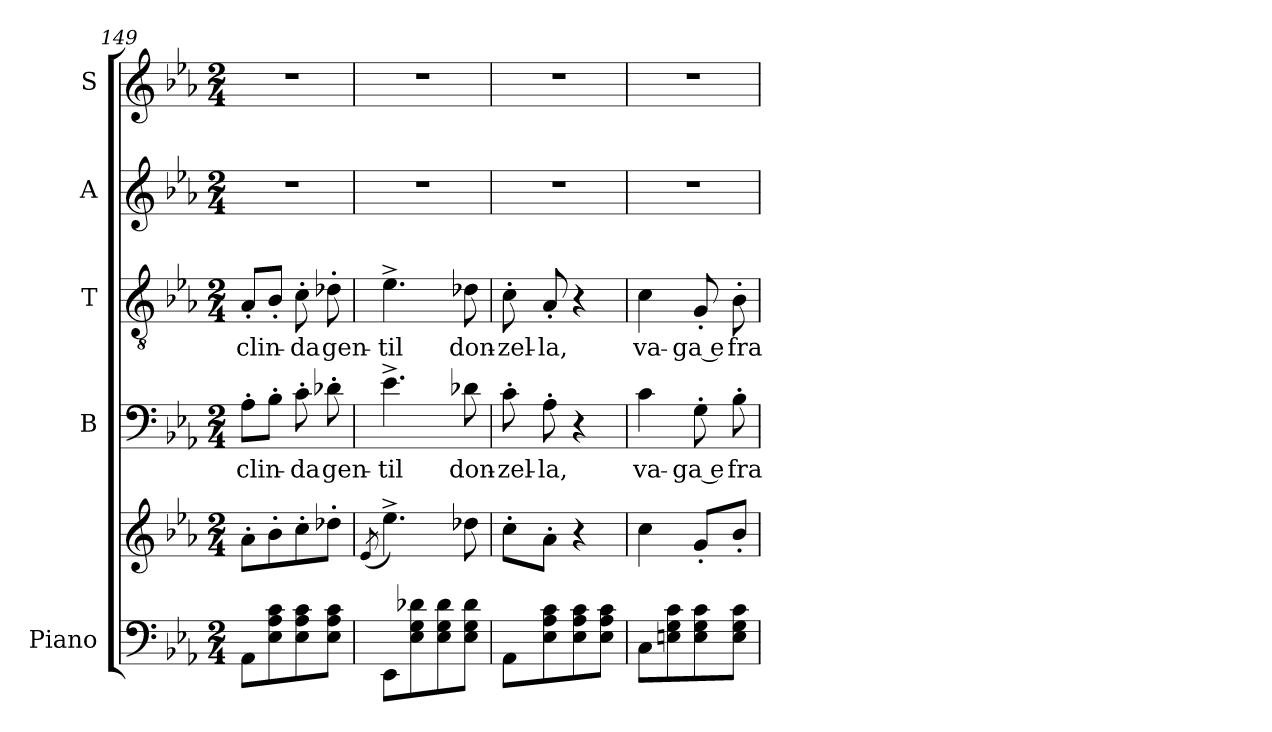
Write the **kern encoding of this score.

**kern	**kern	**kern	**text	**kern	**text	**kern	**kern
*part5	*part5	*part4	*part4	*part3	*part3	*part2	*part1
*staff6	*staff5	*staff4	*staff4	*staff3	*staff3	*staff2	*staff1
*I"Piano	*	*I"B	*	*I"T	*	*I"A	*I"S
*I'Pno	*	*I'B	*	*I'T	*	*I'A	*I'S
*clefF4	*clefG2	*clefF4	*	*clefGv2	*	*clefG2	*clefG2
*k[b-e-a-]	*k[b-e-a-]	*k[b-e-a-]	*	*k[b-e-a-]	*	*k[b-e-a-]	*k[b-e-a-]
*M2/4	*M2/4	*M2/4	*	*M2/4	*	*M2/4	*M2/4
=149	=149	=149	=149	=149	=149	=149	=149
!	!	!	!LO:LY:b	!	!LO:LY:b	!	!
8AA-\L	8a-'\L	8A-'\L	-clin-	8A-'/L	-clin-	2r	2r
8E-\ 8A-\ 8c\	8b-'\	8B-'\J	.	8B-'/J	.	.	.
!	!	!	!LO:LY:b	!	!LO:LY:b	!	!
8E-\ 8A-\ 8c\	8cc'\	8c'\	-da	8c'\	-da	.	.
!	!	!	!LO:LY:b	!	!LO:LY:b	!	!
8E-\ 8A-\ 8c\J	8dd-X'\J	8d-X'\	gen-	8d-X'\	gen-	.	.
=150	=150	=150	=150	=150	=150	=150	=150
.	(>8qe-/	.	.	.	.	.	.
!	!	!	!LO:LY:b	!	!LO:LY:b	!	!
8EE-\L	4.ee-^\)	4.e-^\	-til	4.e-^\	-til	2r	2r
8E-\ 8G\ 8d-X\	.	.	.	.	.	.	.
8E-\ 8G\ 8d-\	.	.	.	.	.	.	.
!	!	!	!LO:LY:b	!	!LO:LY:b	!	!
8E-\ 8G\ 8d-\J	8dd-X\	8d-X\	don-	8d-X\	don-	.	.
=151	=151	=151	=151	=151	=151	=151	=151
!	!	!	!LO:LY:b	!	!LO:LY:b	!	!
8AA-\L	8cc'\L	8c'\	-zel-	8c'\	-zel-	2r	2r
!	!	!	!LO:LY:b	!	!LO:LY:b	!	!
8E-\ 8A-\ 8c\	8a-'\J	8A-'\	-la,	8A-'/	-la,	.	.
8E-\ 8A-\ 8c\	4r	4r	.	4r	.	.	.
8E-\ 8A-\ 8c\J	.	.	.	.	.	.	.
=152	=152	=152	=152	=152	=152	=152	=152
!	!	!	!LO:LY:b	!	!LO:LY:b	!	!
8C\L	4cc\	4c\	va-	4c\	va-	2r	2r
8En\ 8G\ 8c\	.	.	.	.	.	.	.
!	!	!	!LO:LY:b	!	!LO:LY:b	!	!
8E\ 8G\ 8c\	8g'/L	8G'\	-ga e	8G'/	-ga e	.	.
!	!	!	!LO:LY:b	!	!LO:LY:b	!	!
8E\ 8G\ 8c\J	8b-'/J	8B-'\	fra-	8B-'\	fra-	.	.
=	=	=	=	=	=	=	=
*-	*-	*-	*-	*-	*-	*-	*-
